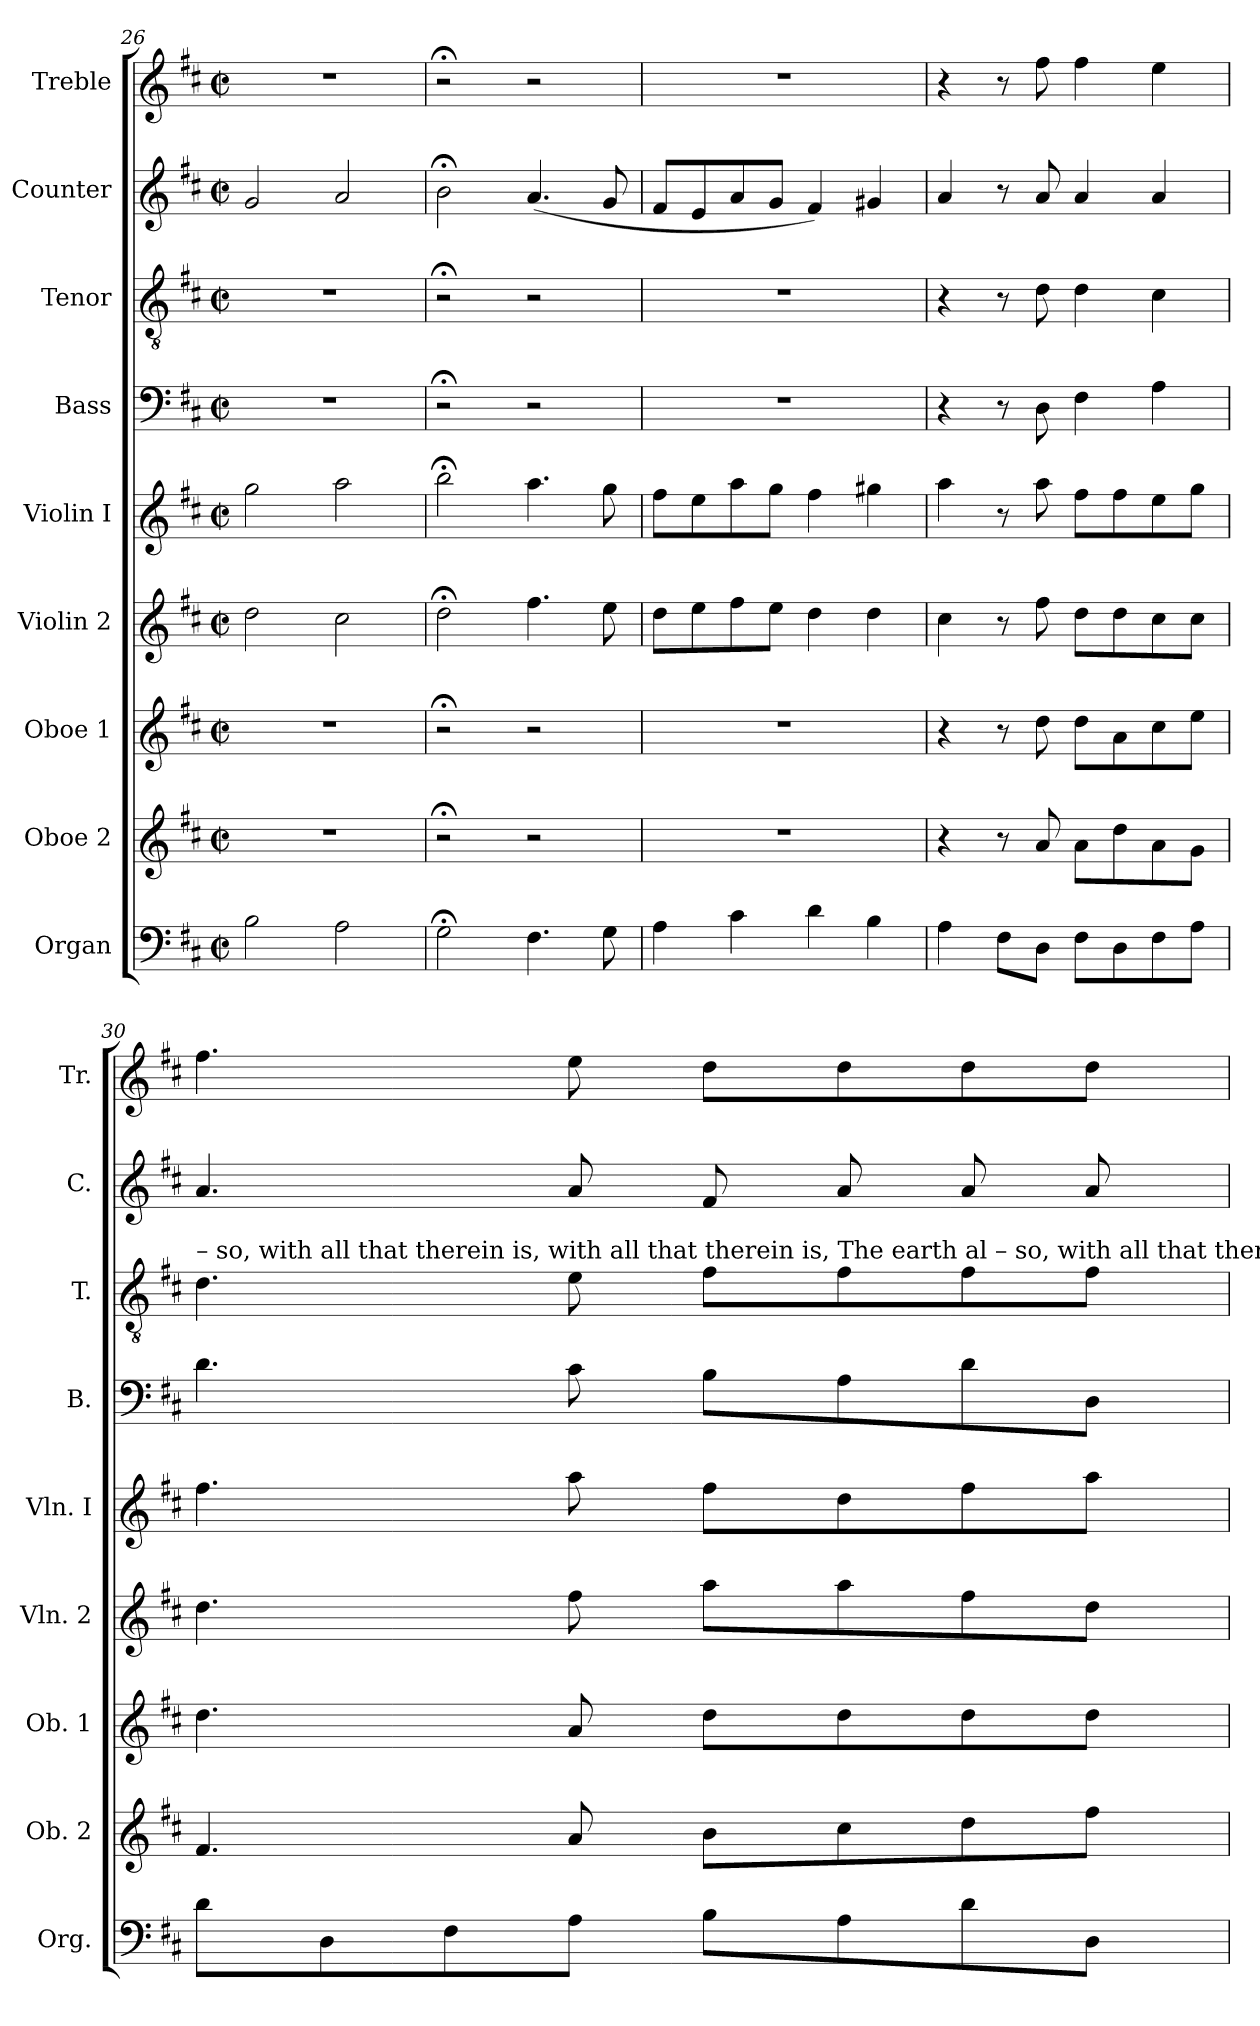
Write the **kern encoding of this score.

**kern	**kern	**kern	**kern	**kern	**kern	**kern	**kern	**kern
*part9	*part8	*part7	*part6	*part5	*part4	*part3	*part2	*part1
*staff9	*staff8	*staff7	*staff6	*staff5	*staff4	*staff3	*staff2	*staff1
*I"Organ	*I"Oboe 2	*I"Oboe 1	*I"Violin 2	*I"Violin  I	*I"Bass	*I"Tenor	*I"Counter	*I"Treble
*I'Org.	*I'Ob. 2	*I'Ob. 1	*I'Vln. 2	*I'Vln.  I	*I'B.	*I'T.	*I'C.	*I'Tr.
*clefF4	*clefG2	*clefG2	*clefG2	*clefG2	*clefF4	*clefGv2	*clefG2	*clefG2
*k[f#c#]	*k[f#c#]	*k[f#c#]	*k[f#c#]	*k[f#c#]	*k[f#c#]	*k[f#c#]	*k[f#c#]	*k[f#c#]
*M2/2	*M2/2	*M2/2	*M2/2	*M2/2	*M2/2	*M2/2	*M2/2	*M2/2
*met(c|)	*met(c|)	*met(c|)	*met(c|)	*met(c|)	*met(c|)	*met(c|)	*met(c|)	*met(c|)
=26	=26	=26	=26	=26	=26	=26	=26	=26
2B\	1r	1r	2dd\	2gg\	1r	1r	2g/	1r
2A\	.	.	2cc#\	2aa\	.	.	2a/	.
=27	=27	=27	=27	=27	=27	=27	=27	=27
2G;<\	2r;<	2r;<	2dd;<\	2bb;<\	2r;<	2r;<	2b;<\	2r;<
4.F#\	2r	2r	4.ff#\	4.aa\	2r	2r	(<4.a/	2r
8G\	.	.	8ee\	8gg\	.	.	8g/	.
=28	=28	=28	=28	=28	=28	=28	=28	=28
4A\	1r	1r	8dd\L	8ff#\L	1r	1r	8f#/L	1r
.	.	.	8ee\	8ee\	.	.	8e/	.
4c#\	.	.	8ff#\	8aa\	.	.	8a/	.
.	.	.	8ee\J	8gg\J	.	.	8g/J	.
4d\	.	.	4dd\	4ff#\	.	.	4f#/)	.
4B\	.	.	4dd\	4gg#X\	.	.	4g#X/	.
=29	=29	=29	=29	=29	=29	=29	=29	=29
4A\	4r	4r	4cc#\	4aa\	4r	4r	4a/	4r
8F#\L	8r	8r	8r	8r	8r	8r	8r	8r
8D\J	8a/	8dd\	8ff#\	8aa\	8D\	8d\	8a/	8ff#\
8F#\L	8a\L	8dd\L	8dd\L	8ff#\L	4F#\	4d\	4a/	4ff#\
8D\	8dd\	8a\	8dd\	8ff#\	.	.	.	.
8F#\	8a\	8cc#\	8cc#\	8ee\	4A\	4c#\	4a/	4ee\
8A\J	8g\J	8ee\J	8cc#\J	8gg\J	.	.	.	.
!!LO:PB:g=z
=30	=30	=30	=30	=30	=30	=30	=30	=30
!	!	!	!	!	!	!LO:TX:a:t=– so,      with all that therein  is,     with all that therein is,     The earth  al    –    so,       with all  that   there – in  is.	!	!
8d\L	4.f#/	4.dd\	4.dd\	4.ff#\	4.d\	4.d\	4.a/	4.ff#\
8D\	.	.	.	.	.	.	.	.
8F#\	.	.	.	.	.	.	.	.
8A\J	8a/	8a/	8ff#\	8aa\	8c#\	8e\	8a/	8ee\
8B\L	8b\L	8dd\L	8aa\L	8ff#\L	8B\L	8f#\L	8f#/	8dd\L
8A\	8cc#\	8dd\	8aa\	8dd\	8A\	8f#\	8a/	8dd\
8d\	8dd\	8dd\	8ff#\	8ff#\	8d\	8f#\	8a/	8dd\
8D\J	8ff#\J	8dd\J	8dd\J	8aa\J	8D\J	8f#\J	8a/	8dd\J
=	=	=	=	=	=	=	=	=
*-	*-	*-	*-	*-	*-	*-	*-	*-
